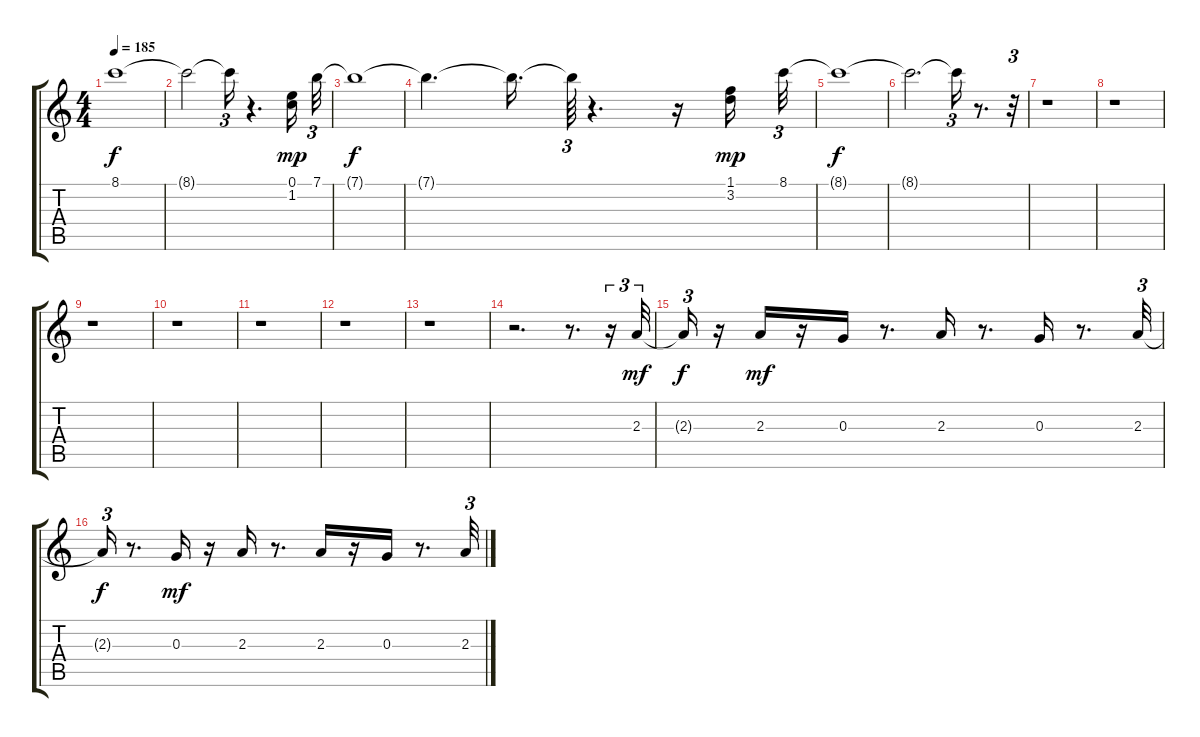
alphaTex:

\track "" {instrument electricguitarclean}
\staff {score tabs}
\tuning (E4 B3 G3 D3 A2 E2) {hide}
\ts (4 4)
\tempo 185
\clef g2
\ks c
8.1{t}.1{dy f} |
8.1{t}.2 8.1{t}.16{tu (3 2)} r.4{d} (0.1 1.2).16{dy mp} 7.1.32{tu (3 2)} |
7.1{t}.1{dy f} |
7.1{t}.4{d} 7.1{t}.16{d} 7.1{t}.64{tu (3 2)} r.4{d} r.16 (1.1 3.2).16{dy mp} 8.1.32{tu (3 2)} |
8.1{t}.1{dy f} |
8.1{t}.2{d} 8.1{t}.16{tu (3 2)} r.8{d} r.32{tu (3 2)} |
r.1 |
r.1 |
r.1 |
r.1 |
r.1 |
r.1 |
r.1 |
r.2{d} r.8{d} r.16{tu (3 2)} 2.3.32{tu (3 2) dy mf} |
2.3{t}.16{tu (3 2) dy f} r.16 2.3.16{dy mf} r.16 0.3.16 r.8{d} 2.3.16 r.8{d} 0.3.16 r.8{d} 2.3.32{tu (3 2)} |
2.3{t}.16{tu (3 2) dy f} r.8{d} 0.3.16{dy mf} r.16 2.3.16 r.8{d} 2.3.16 r.16 0.3.16 r.8{d} 2.3.32{tu (3 2)}
